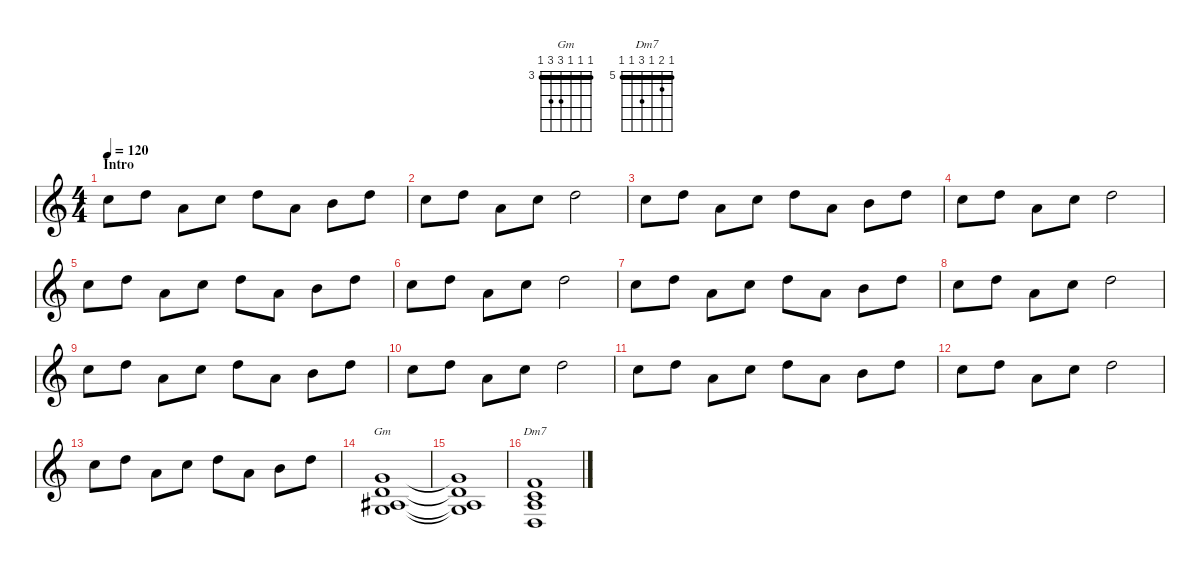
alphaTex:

\defaultSystemsLayout 4
\hideDynamics
\bracketExtendMode nobrackets
\singleTrackTrackNamePolicy hidden
\multiTrackTrackNamePolicy hidden
\firstSystemTrackNameMode fullname
\firstSystemTrackNameOrientation horizontal
\otherSystemsTrackNameOrientation horizontal
\track ("Teclado" "el.pno.") {instrument electricpiano2}
\staff {score}
\tuning (E4 B3 G3 D3 A2 E2)
\chord ("Gm" 3 3 3 5 5 3) {firstfret 3 barre (3 3 3)}
\chord ("Dm7" 5 6 5 7 5 5) {firstfret 5 barre (5 5 5)}
\ts (4 4)
\beaming (8 2 2 2 2)
\section ("" "Intro")
\tempo 120
\clef g2
\ks c
13.2.8{dy f instrument electricpiano2 beam Down} 15.2.8{beam Down} 14.3.8{beam Down} 13.2.8{beam Down} 15.2.8{beam Down} 14.3.8{beam Down} 12.2.8{beam Down} 15.2.8{beam Down} |
13.2.8{beam Down} 15.2.8{beam Down} 14.3.8{beam Down} 13.2.8{beam Down} 15.2.2{beam Down} |
13.2.8{beam Down} 15.2.8{beam Down} 14.3.8{beam Down} 13.2.8{beam Down} 15.2.8{beam Down} 14.3.8{beam Down} 12.2.8{beam Down} 15.2.8{beam Down} |
13.2.8{beam Down} 15.2.8{beam Down} 14.3.8{beam Down} 13.2.8{beam Down} 15.2.2{beam Down} |
13.2.8{beam Down} 15.2.8{beam Down} 14.3.8{beam Down} 13.2.8{beam Down} 15.2.8{beam Down} 14.3.8{beam Down} 12.2.8{beam Down} 15.2.8{beam Down} |
13.2.8{beam Down} 15.2.8{beam Down} 14.3.8{beam Down} 13.2.8{beam Down} 15.2.2{beam Down} |
13.2.8{beam Down} 15.2.8{beam Down} 14.3.8{beam Down} 13.2.8{beam Down} 15.2.8{beam Down} 14.3.8{beam Down} 12.2.8{beam Down} 15.2.8{beam Down} |
13.2.8{beam Down} 15.2.8{beam Down} 14.3.8{beam Down} 13.2.8{beam Down} 15.2.2{beam Down} |
13.2.8{beam Down} 15.2.8{beam Down} 14.3.8{beam Down} 13.2.8{beam Down} 15.2.8{beam Down} 14.3.8{beam Down} 12.2.8{beam Down} 15.2.8{beam Down} |
13.2.8{beam Down} 15.2.8{beam Down} 14.3.8{beam Down} 13.2.8{beam Down} 15.2.2{beam Down} |
13.2.8{beam Down} 15.2.8{beam Down} 14.3.8{beam Down} 13.2.8{beam Down} 15.2.8{beam Down} 14.3.8{beam Down} 12.2.8{beam Down} 15.2.8{beam Down} |
13.2.8{beam Down} 15.2.8{beam Down} 14.3.8{beam Down} 13.2.8{beam Down} 15.2.2{beam Down} |
13.2.8{beam Down} 15.2.8{beam Down} 14.3.8{beam Down} 13.2.8{beam Down} 15.2.8{beam Down} 14.3.8{beam Down} 12.2.8{beam Down} 15.2.8{beam Down} |
(3.1 3.2 3.3{acc #} 5.4).1{ch "Gm" beam Up} |
(3.1{t} 3.2{t} 3.3{t acc #} 5.4{t}).1{beam Up} |
(6.2 5.3 7.4 5.5).1{ch "Dm7" beam Up}
